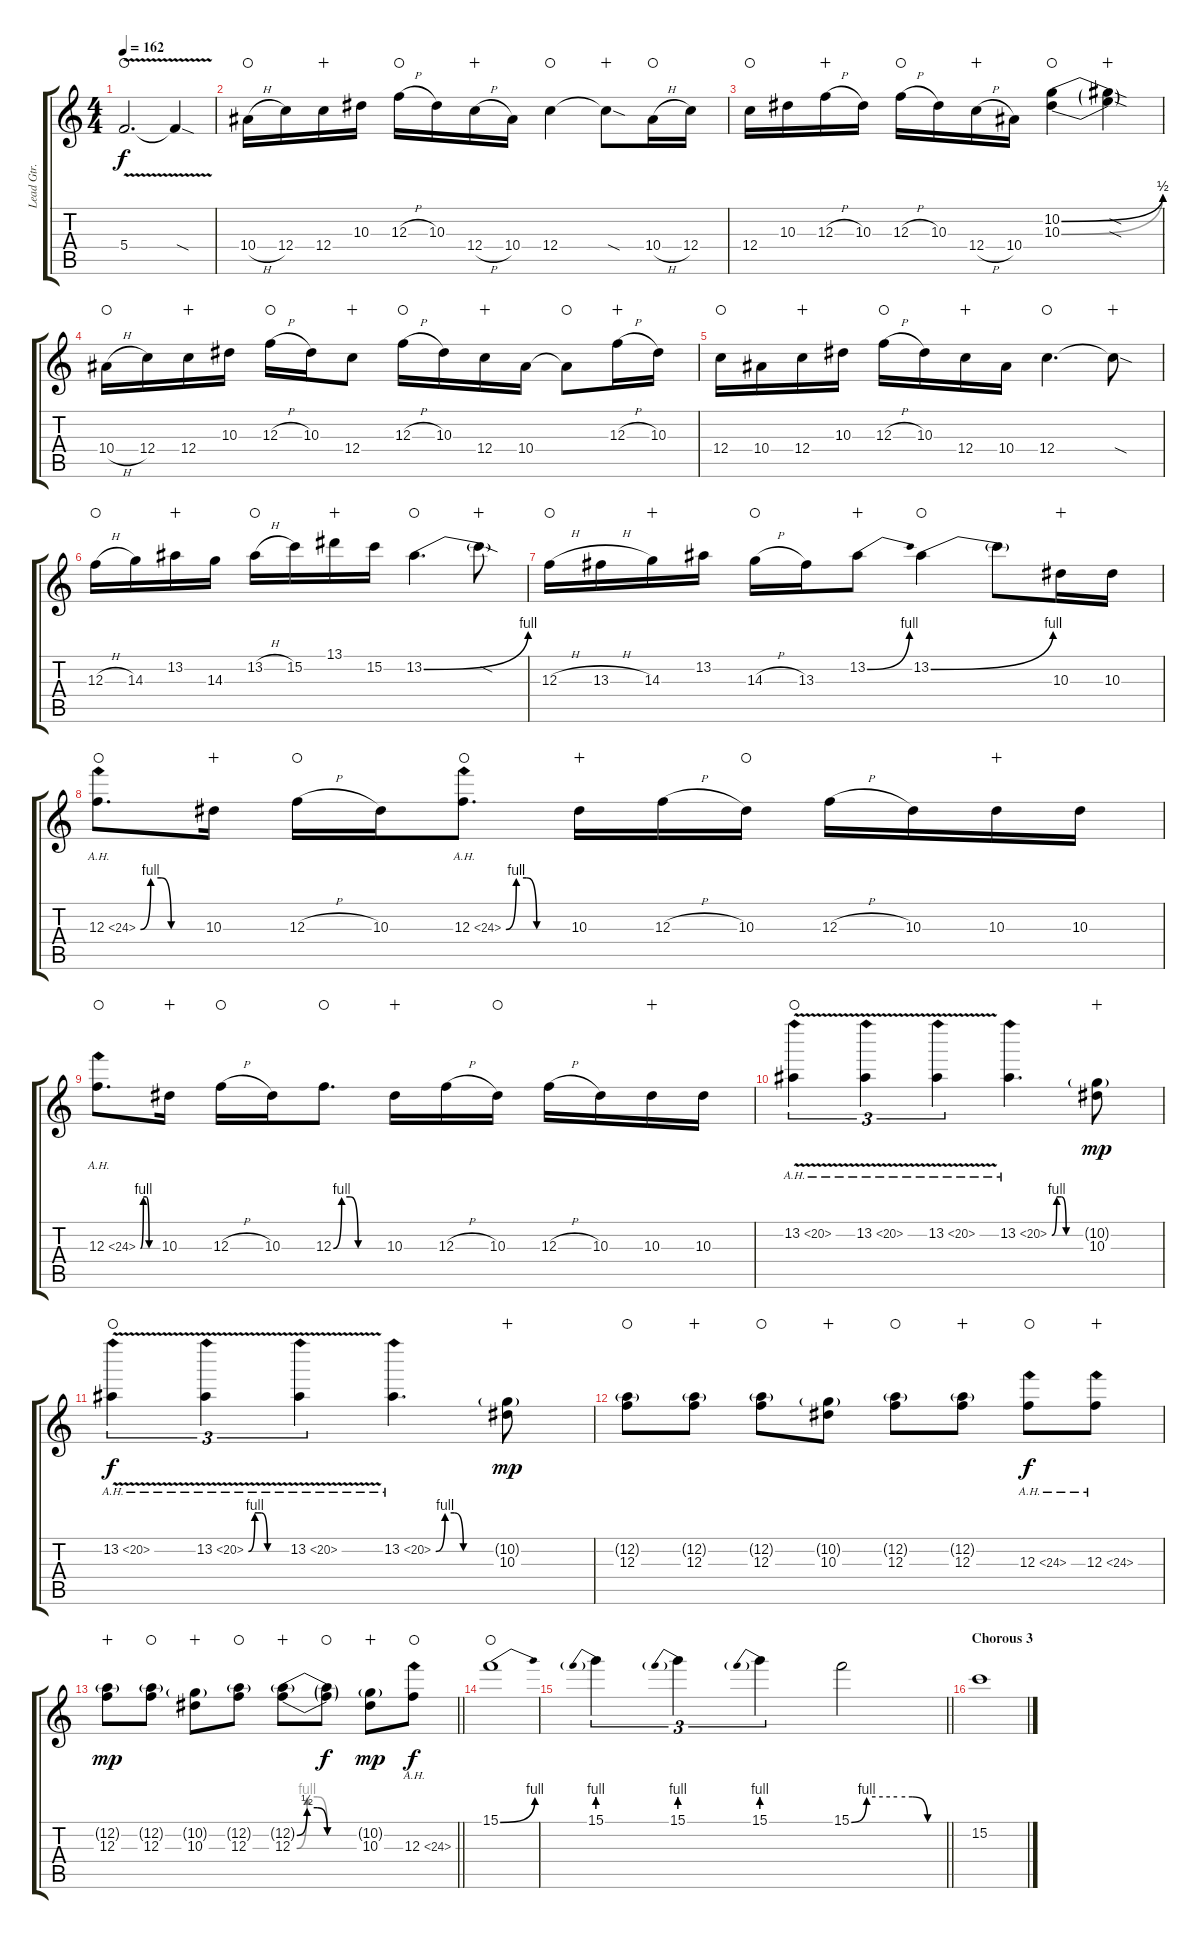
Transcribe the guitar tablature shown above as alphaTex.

\track ("Lead Gtr." "Lead Gtr.") {instrument distortionguitar}
\staff {score tabs}
\tuning (D4 A3 F3 C3 G2 C2) {hide}
\ts (4 4)
\tempo 162
\clef g2
\ks c
5.4{v}.2{d dy f waho} 5.4{sod t}.4 |
10.4{h}.16{waho} 12.4.16 12.4.16{wahc} 10.3.16 12.3{h}.16{waho} 10.3.16 12.4{h}.16{wahc} 10.4.16 12.4.4{waho} 12.4{sod t}.8{wahc} 10.4{h}.16{waho} 12.4.16 |
12.4.16{waho} 10.3.16 12.3{h}.16{wahc} 10.3.16 12.3{h}.16{waho} 10.3.16 12.4{h}.16{wahc} 10.4.16 (10.2{be (bend 0 0 60 2)} 10.3{be (bend 0 0 60 2)}).4{waho} (10.2{sod t} 10.3{sod t}).4{wahc} |
10.4{h}.16{waho} 12.4.16 12.4.16{wahc} 10.3.16 12.3{h}.16{waho} 10.3.16 12.4.8{wahc} 12.3{h}.16{waho} 10.3.16 12.4.16{wahc} 10.4.16 10.4{t}.8{waho} 12.3{h}.16{wahc} 10.3.16 |
12.4.16{waho} 10.4.16 12.4.16{wahc} 10.3.16 12.3{h}.16{waho} 10.3.16 12.4.16{wahc} 10.4.16 12.4.4{d waho} 12.4{sod t}.8{wahc} |
12.3{h}.16{waho} 14.3.16 13.2.16{wahc} 14.3.16 13.2{h}.16{waho} 15.2.16 13.1.16{wahc} 15.2.16 13.2{be (bend 0 0 60 4)}.4{d waho} 13.2{sod t}.8{wahc} |
12.3{h}.16{waho} 13.3{h}.16 14.3.16{wahc} 13.2.16 14.3{h}.16{waho} 13.3.16 13.2{be (bend 0 0 60 4)}.8{wahc} 13.2{be (bend 0 0 60 4)}.4{waho} 13.2{t}.8 10.3.16{wahc} 10.3.16 |
12.3{be (custom 0 0 10 4 20 4 30 0 60 0) ah 12}.8{d waho} 10.3.16{wahc} 12.3{h}.16{waho} 10.3.16 12.3{be (custom 0 0 10 4 20 4 30 0 60 0) ah 12}.8{d waho} 10.3.16{wahc} 12.3{h}.16 10.3.16{waho} 12.3{h}.16 10.3.16 10.3.16{wahc} 10.3.16 |
12.3{be (custom 0 0 10 4 20 4 30 0 60 0) ah 12}.8{d waho} 10.3.16{wahc} 12.3{h}.16{waho} 10.3.16 12.3{be (custom 0 0 10 4 20 4 30 0 60 0)}.8{d waho} 10.3.16{wahc} 12.3{h}.16 10.3.16{waho} 12.3{h}.16 10.3.16 10.3.16{wahc} 10.3.16 |
13.2{ah 7 v}.4{tu (3 2) waho} 13.2{ah 7 v}.4{tu (3 2)} 13.2{ah 7 v}.4{tu (3 2)} 13.2{be (custom 0 0 10 4 20 4 30 0 60 0) ah 7}.4{d} (10.2{g} 10.3).8{dy mp wahc} |
13.2{ah 7 v}.4{tu (3 2) dy f waho} 13.2{be (custom 0 0 10 4 20 4 30 0 60 0) ah 7 v}.4{tu (3 2)} 13.2{ah 7 v}.4{tu (3 2)} 13.2{be (custom 0 0 10 4 20 4 30 0 60 0) ah 7}.4{d} (10.2{g} 10.3).8{dy mp wahc} |
(12.2{g} 12.3).8{waho} (12.2{g} 12.3).8{wahc} (12.2{g} 12.3).8{waho} (10.2{g} 10.3).8{wahc} (12.2{g} 12.3).8{waho} (12.2{g} 12.3).8{wahc} 12.3{ah 12}.8{dy f waho} 12.3{ah 12}.8{wahc} |
\barLineRight lightlight
(12.2{g} 12.3).8{dy mp wahc} (12.2{g} 12.3).8{waho} (10.2{g} 10.3).8{wahc} (12.2{g} 12.3).8{waho} (12.2{be (custom 0 0 10 2 20 2 30 0 60 0) g} 12.3{be (custom 0 0 10 4 20 4 30 0 60 0)}).8{wahc} (12.2{t} 12.3{t}).8{dy f waho} (10.2{g} 10.3).8{dy mp wahc} 12.3{ah 12}.8{dy f waho} |
\section ("" "")
15.1{be (bend 0 0 60 4)}.1{waho} |
\barLineRight lightlight
15.1{be (prebend 0 4 60 4)}.4{tu (3 2)} 15.1{be (prebend 0 4 60 4)}.4{tu (3 2)} 15.1{be (prebend 0 4 60 4)}.4{tu (3 2)} 15.1{be (custom 0 0 10 4 30 4 40 4 50 0 60 0)}.2 |
\section ("" "Chorous 3")
15.2.1{volume 0}
